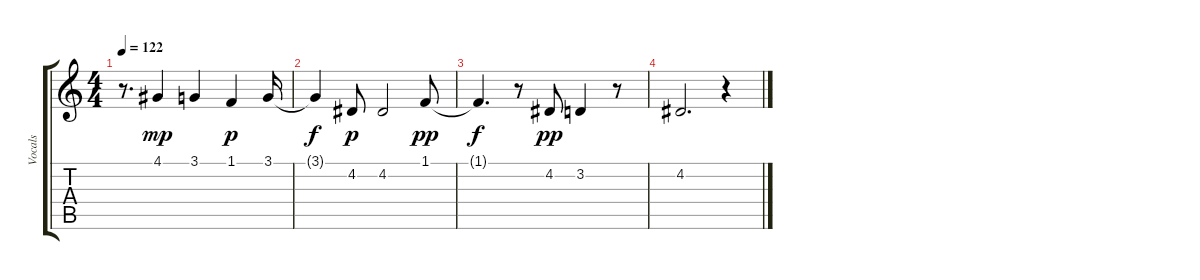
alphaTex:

\track ("Vocals" "Vocals") {instrument altosax}
\staff {score tabs}
\tuning (E4 B3 G3 D3 A2 E2) {hide}
\ts (4 4)
\tempo 122
\clef g2
\ks c
r.8{d dy mp volume 0} 4.1.4 3.1.4 1.1.4{dy p} 3.1.16 |
3.1{t}.4{dy f} 4.2.8{dy p} 4.2.2 1.1.8{dy pp} |
1.1{t}.4{d dy f} r.8 4.2.8{dy pp} 3.2.4 r.8 |
4.2.2{d} r.4
